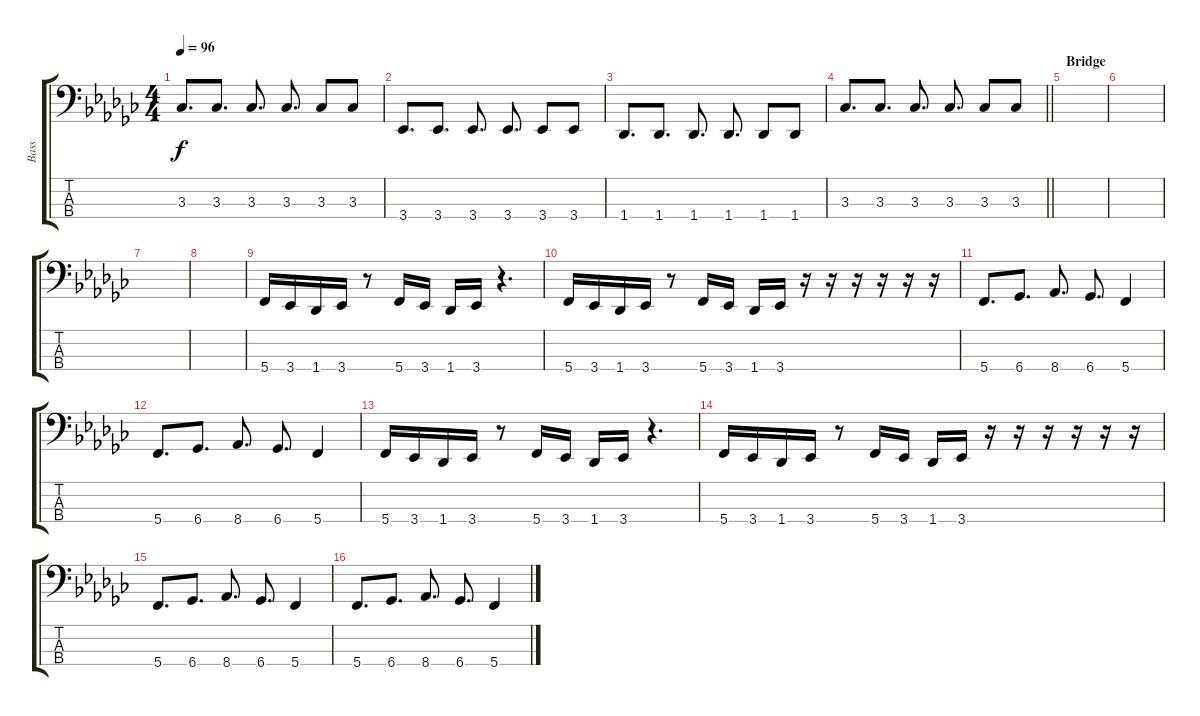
\track ("Bass" "Bass") {instrument slapbass1}
\staff {score tabs}
\tuning (Gb2 Db2 Ab1 C1) {hide}
\ts (4 4)
\tempo 96
\clef f4
\ks gb
3.3.8{d dy f} 3.3.8{d} 3.3.8{d} 3.3.8{d} 3.3.8 3.3.8 |
3.4.8{d} 3.4.8{d} 3.4.8{d} 3.4.8{d} 3.4.8 3.4.8 |
1.4.8{d} 1.4.8{d} 1.4.8{d} 1.4.8{d} 1.4.8 1.4.8 |
\barLineRight lightlight
3.3.8{d} 3.3.8{d} 3.3.8{d} 3.3.8{d} 3.3.8 3.3.8 |
\section ("" "Bridge")
|
|
|
|
5.4.16 3.4.16 1.4.16 3.4.16 r.8 5.4.16 3.4.16 1.4.16 3.4.16 r.4{d} |
5.4.16 3.4.16 1.4.16 3.4.16 r.8 5.4.16 3.4.16 1.4.16 3.4.16 r.16 r.16 r.16 r.16 r.16 r.16 |
5.4.8{d} 6.4.8{d} 8.4.8{d} 6.4.8{d} 5.4.4 |
5.4.8{d} 6.4.8{d} 8.4.8{d} 6.4.8{d} 5.4.4 |
5.4.16 3.4.16 1.4.16 3.4.16 r.8 5.4.16 3.4.16 1.4.16 3.4.16 r.4{d} |
5.4.16 3.4.16 1.4.16 3.4.16 r.8 5.4.16 3.4.16 1.4.16 3.4.16 r.16 r.16 r.16 r.16 r.16 r.16 |
5.4.8{d} 6.4.8{d} 8.4.8{d} 6.4.8{d} 5.4.4 |
5.4.8{d} 6.4.8{d} 8.4.8{d} 6.4.8{d} 5.4.4
